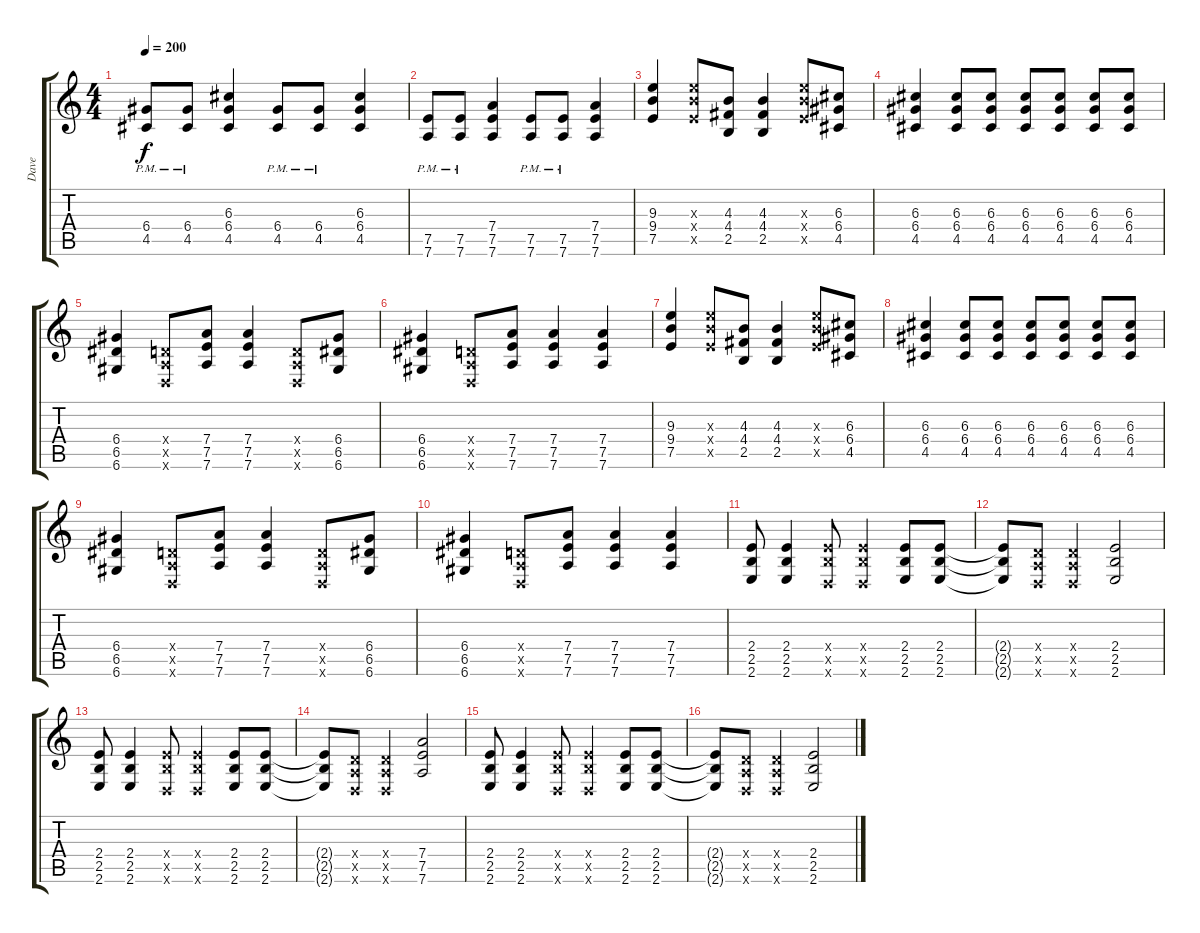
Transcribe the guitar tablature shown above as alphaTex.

\track ("Dave" "Dave") {instrument distortionguitar}
\staff {score tabs}
\tuning (E4 B3 G3 D3 A2 D2) {hide}
\ts (4 4)
\tempo 200
\clef g2
\ks c
(6.4{pm} 4.5{pm}).8{dy f} (6.4{pm} 4.5{pm}).8 (6.3 6.4 4.5).4 (6.4{pm} 4.5{pm}).8 (6.4{pm} 4.5{pm}).8 (6.3 6.4 4.5).4 |
(7.5{pm} 7.6{pm}).8 (7.5{pm} 7.6{pm}).8 (7.4 7.5 7.6).4 (7.5{pm} 7.6{pm}).8 (7.5{pm} 7.6{pm}).8 (7.4 7.5 7.6).4 |
(9.3 9.4 7.5).4{instrument distortionguitar} (9.3{x} 9.4{x} 7.5{x}).8 (4.3 4.4 2.5).8 (4.3 4.4 2.5).4 (9.3{x} 9.4{x} 7.5{x}).8 (6.3 6.4 4.5).8 |
(6.3 6.4 4.5).4 (6.3 6.4 4.5).8 (6.3 6.4 4.5).8 (6.3 6.4 4.5).8 (6.3 6.4 4.5).8 (6.3 6.4 4.5).8 (6.3 6.4 4.5).8 |
(6.4 6.5 6.6).4 (0.4{x} 0.5{x} 0.6{x}).8 (7.4 7.5 7.6).8 (7.4 7.5 7.6).4 (0.4{x} 0.5{x} 0.6{x}).8 (6.4 6.5 6.6).8 |
(6.4 6.5 6.6).4 (0.4{x} 0.5{x} 0.6{x}).8 (7.4 7.5 7.6).8 (7.4 7.5 7.6).4 (7.4 7.5 7.6).4 |
(9.3 9.4 7.5).4 (9.3{x} 9.4{x} 7.5{x}).8 (4.3 4.4 2.5).8 (4.3 4.4 2.5).4 (9.3{x} 9.4{x} 7.5{x}).8 (6.3 6.4 4.5).8 |
(6.3 6.4 4.5).4 (6.3 6.4 4.5).8 (6.3 6.4 4.5).8 (6.3 6.4 4.5).8 (6.3 6.4 4.5).8 (6.3 6.4 4.5).8 (6.3 6.4 4.5).8 |
(6.4 6.5 6.6).4 (0.4{x} 0.5{x} 0.6{x}).8 (7.4 7.5 7.6).8 (7.4 7.5 7.6).4 (0.4{x} 0.5{x} 0.6{x}).8 (6.4 6.5 6.6).8 |
(6.4 6.5 6.6).4 (0.4{x} 0.5{x} 0.6{x}).8 (7.4 7.5 7.6).8 (7.4 7.5 7.6).4 (7.4 7.5 7.6).4 |
(2.4 2.5 2.6).8 (2.4 2.5 2.6).4 (2.4{x} 2.5{x} 0.6{x}).8 (2.4{x} 2.5{x} 0.6{x}).4 (2.4 2.5 2.6).8 (2.4 2.5 2.6).8 |
(2.4{t} 2.5{t} 2.6{t}).8 (0.4{x} 0.5{x} 0.6{x}).8 (0.4{x} 0.5{x} 0.6{x}).4 (2.4 2.5 2.6).2 |
(2.4 2.5 2.6).8 (2.4 2.5 2.6).4 (2.4{x} 2.5{x} 0.6{x}).8 (2.4{x} 2.5{x} 0.6{x}).4 (2.4 2.5 2.6).8 (2.4 2.5 2.6).8 |
(2.4{t} 2.5{t} 2.6{t}).8 (0.4{x} 0.5{x} 0.6{x}).8 (0.4{x} 0.5{x} 0.6{x}).4 (7.4 7.5 7.6).2 |
(2.4 2.5 2.6).8 (2.4 2.5 2.6).4 (2.4{x} 2.5{x} 0.6{x}).8 (2.4{x} 2.5{x} 0.6{x}).4 (2.4 2.5 2.6).8 (2.4 2.5 2.6).8 |
(2.4{t} 2.5{t} 2.6{t}).8 (0.4{x} 0.5{x} 0.6{x}).8 (0.4{x} 0.5{x} 0.6{x}).4 (2.4 2.5 2.6).2
